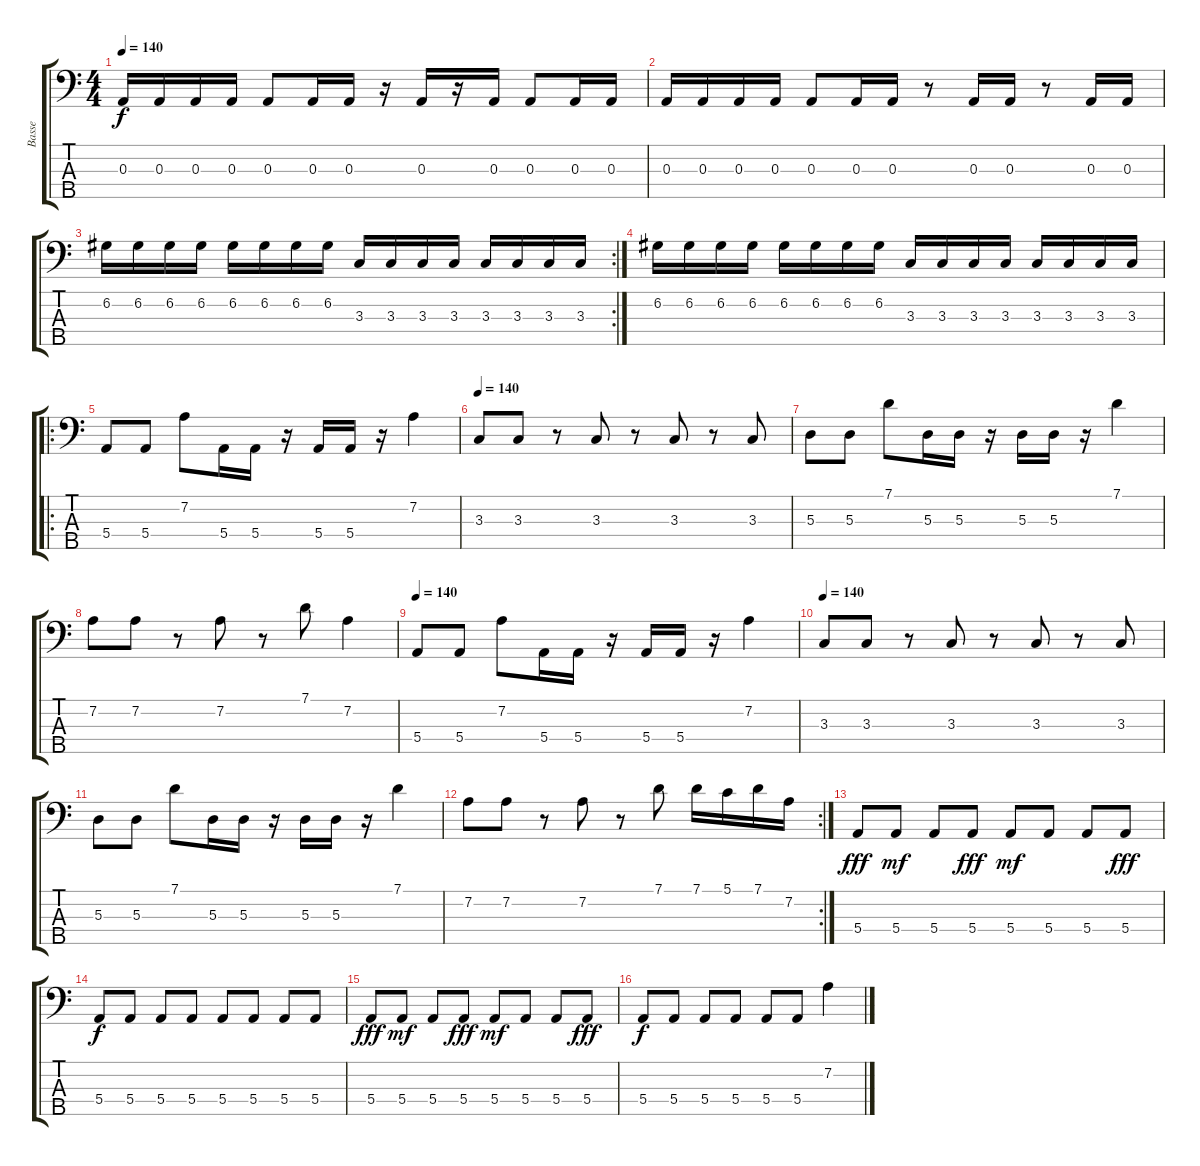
\track ("Basse" "Basse") {instrument electricbasspick}
\staff {score tabs}
\tuning (G2 D2 A1 E1 B0) {hide}
\ts (4 4)
\tempo 140
\clef f4
\ks c
0.3.16{dy f} 0.3.16 0.3.16 0.3.16 0.3.8 0.3.16 0.3.16 r.16 0.3.16 r.16 0.3.16 0.3.8 0.3.16 0.3.16 |
0.3.16 0.3.16 0.3.16 0.3.16 0.3.8 0.3.16 0.3.16 r.8 0.3.16 0.3.16 r.8 0.3.16 0.3.16 |
\rc 2
6.2.16 6.2.16 6.2.16 6.2.16 6.2.16 6.2.16 6.2.16 6.2.16 3.3.16 3.3.16 3.3.16 3.3.16 3.3.16 3.3.16 3.3.16 3.3.16 |
6.2.16 6.2.16 6.2.16 6.2.16 6.2.16 6.2.16 6.2.16 6.2.16 3.3.16 3.3.16 3.3.16 3.3.16 3.3.16 3.3.16 3.3.16 3.3.16 |
\ro
5.4.8 5.4.8 7.2.8 5.4.16 5.4.16 r.16 5.4.16 5.4.16 r.16 7.2.4 |
\tempo 140
3.3.8 3.3.8 r.8 3.3.8 r.8 3.3.8 r.8 3.3.8 |
5.3.8 5.3.8 7.1.8 5.3.16 5.3.16 r.16 5.3.16 5.3.16 r.16 7.1.4 |
7.2.8 7.2.8 r.8 7.2.8 r.8 7.1.8 7.2.4 |
\tempo 140
5.4.8 5.4.8 7.2.8 5.4.16 5.4.16 r.16 5.4.16 5.4.16 r.16 7.2.4 |
\tempo 140
3.3.8 3.3.8 r.8 3.3.8 r.8 3.3.8 r.8 3.3.8 |
5.3.8 5.3.8 7.1.8 5.3.16 5.3.16 r.16 5.3.16 5.3.16 r.16 7.1.4 |
\rc 2
7.2.8 7.2.8 r.8 7.2.8 r.8 7.1.8 7.1.16 5.1.16 7.1.16 7.2.16 |
5.4.8{dy fff} 5.4.8{dy mf} 5.4.8 5.4.8{dy fff} 5.4.8{dy mf} 5.4.8 5.4.8 5.4.8{dy fff} |
5.4.8{dy f} 5.4.8 5.4.8 5.4.8 5.4.8 5.4.8 5.4.8 5.4.8 |
5.4.8{dy fff} 5.4.8{dy mf} 5.4.8 5.4.8{dy fff} 5.4.8{dy mf} 5.4.8 5.4.8 5.4.8{dy fff} |
5.4.8{dy f} 5.4.8 5.4.8 5.4.8 5.4.8 5.4.8 7.2{ss}.4
